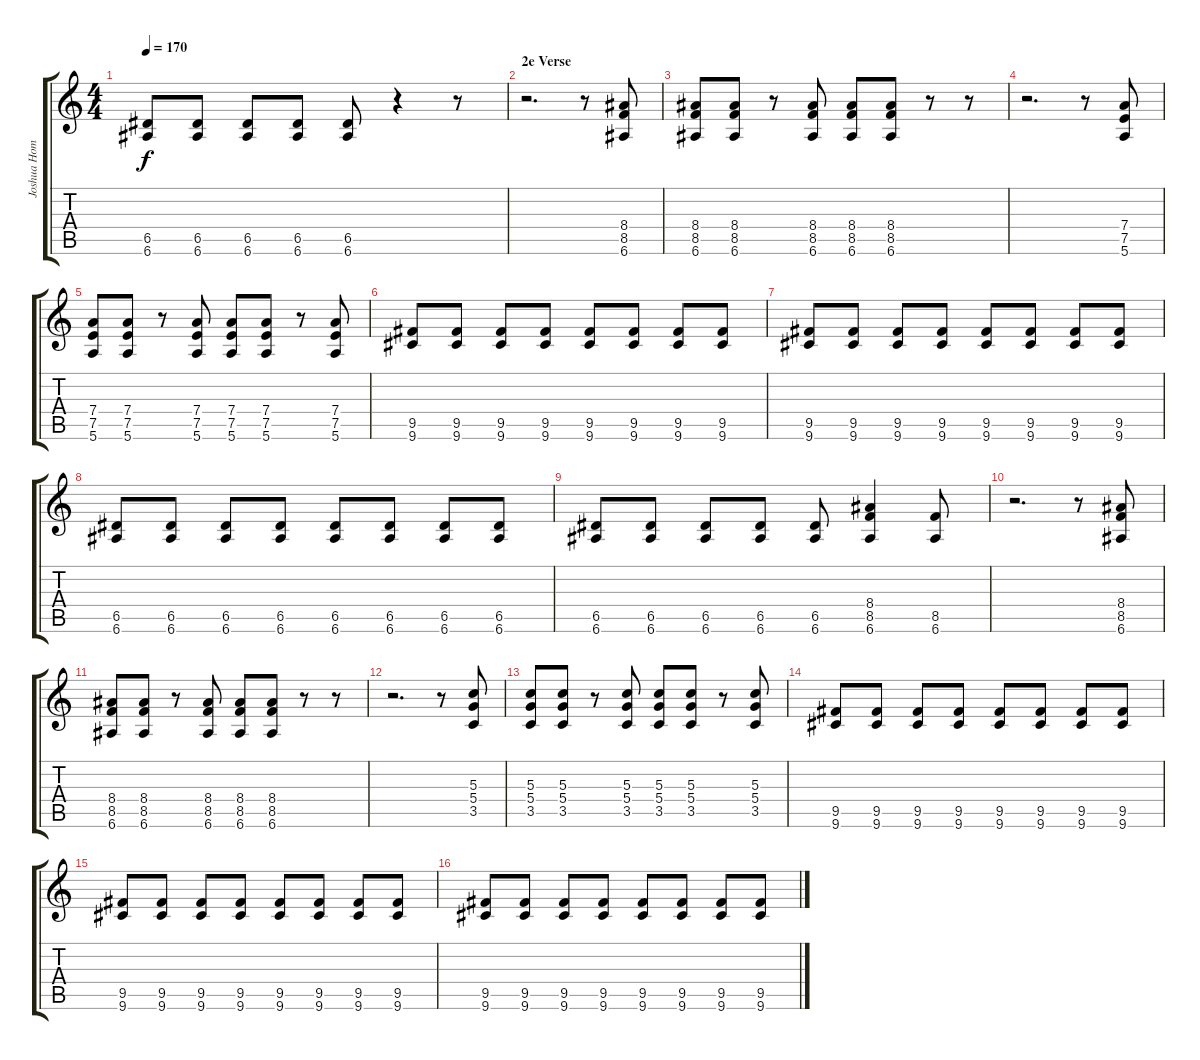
\track ("Joshua Homme - guitar" "Joshua Hom") {instrument overdrivenguitar}
\staff {score tabs}
\tuning (E4 B3 G3 D3 A2 E2) {hide}
\ts (4 4)
\tempo 170
\clef g2
\ks c
(6.5 6.6).8{dy f} (6.5 6.6).8 (6.5 6.6).8 (6.5 6.6).8 (6.5 6.6).8 r.4 r.8 |
\section ("" "2e Verse")
r.2{d} r.8 (8.4 8.5 6.6).8 |
(8.4 8.5 6.6).8 (8.4 8.5 6.6).8 r.8 (8.4 8.5 6.6).8 (8.4 8.5 6.6).8 (8.4 8.5 6.6).8 r.8 r.8 |
r.2{d} r.8 (7.4 7.5 5.6).8 |
(7.4 7.5 5.6).8 (7.4 7.5 5.6).8 r.8 (7.4 7.5 5.6).8 (7.4 7.5 5.6).8 (7.4 7.5 5.6).8 r.8 (7.4 7.5 5.6).8 |
\section ("" "")
(9.5 9.6).8 (9.5 9.6).8 (9.5 9.6).8 (9.5 9.6).8 (9.5 9.6).8 (9.5 9.6).8 (9.5 9.6).8 (9.5 9.6).8 |
(9.5 9.6).8 (9.5 9.6).8 (9.5 9.6).8 (9.5 9.6).8 (9.5 9.6).8 (9.5 9.6).8 (9.5 9.6).8 (9.5 9.6).8 |
(6.5 6.6).8 (6.5 6.6).8 (6.5 6.6).8 (6.5 6.6).8 (6.5 6.6).8 (6.5 6.6).8 (6.5 6.6).8 (6.5 6.6).8 |
(6.5 6.6).8 (6.5 6.6).8 (6.5 6.6).8 (6.5 6.6).8 (6.5 6.6).8 (8.4 8.5 6.6).4 (8.5 6.6).8 |
\section ("" "")
r.2{d} r.8 (8.4 8.5 6.6).8 |
(8.4 8.5 6.6).8 (8.4 8.5 6.6).8 r.8 (8.4 8.5 6.6).8 (8.4 8.5 6.6).8 (8.4 8.5 6.6).8 r.8 r.8 |
r.2{d} r.8 (5.3 5.4 3.5).8 |
(5.3 5.4 3.5).8 (5.3 5.4 3.5).8 r.8 (5.3 5.4 3.5).8 (5.3 5.4 3.5).8 (5.3 5.4 3.5).8 r.8 (5.3 5.4 3.5).8 |
\section ("" "")
(9.5 9.6).8 (9.5 9.6).8 (9.5 9.6).8 (9.5 9.6).8 (9.5 9.6).8 (9.5 9.6).8 (9.5 9.6).8 (9.5 9.6).8 |
(9.5 9.6).8 (9.5 9.6).8 (9.5 9.6).8 (9.5 9.6).8 (9.5 9.6).8 (9.5 9.6).8 (9.5 9.6).8 (9.5 9.6).8 |
(9.5 9.6).8 (9.5 9.6).8 (9.5 9.6).8 (9.5 9.6).8 (9.5 9.6).8 (9.5 9.6).8 (9.5 9.6).8 (9.5 9.6).8
